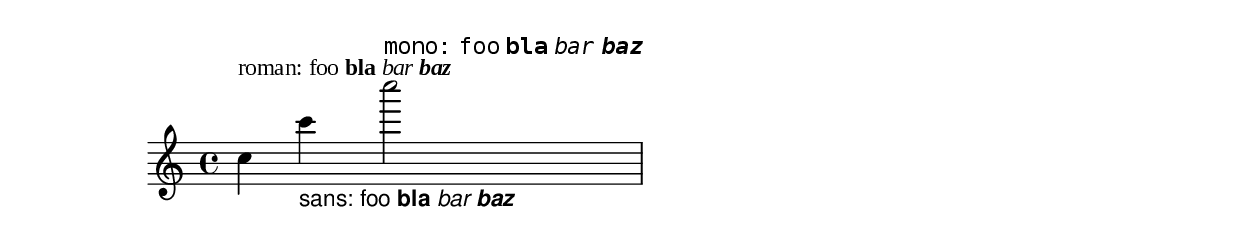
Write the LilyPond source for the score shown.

% DO NOT EDIT this file manually; it is automatically
% generated from Documentation/snippets/new
% Make any changes in Documentation/snippets/new/
% and then run scripts/auxiliar/makelsr.py
%
% This file is in the public domain.
%% Note: this file works from version 2.18.0
\version "2.18.0"

\header {
  lsrtags = "text, tweaks-and-overrides"

  texidoc = "
The default font families for text can be overridden with
@code{make-pango-font-tree}.

"
  doctitle = "Changing the default text font family"
} % begin verbatim


\paper {
  % change for other default global staff size.
  myStaffSize = #20
  %{
     run
         lilypond -dshow-available-fonts blabla
     to show all fonts available in the process log.
  %}

  #(define fonts
    (make-pango-font-tree "Times New Roman"
                          "Nimbus Sans,Nimbus Sans L"
                          "Luxi Mono"
;;                        "Helvetica"
;;                        "Courier"
     (/ myStaffSize 20)))
}

\relative c'' {
  c4^\markup {
    roman: foo \bold bla \italic bar \italic \bold baz
  }
  c'4_\markup {
    \override #'(font-family . sans)
    {
      sans: foo \bold bla \italic bar \italic \bold baz
    }
  }
  c'2^\markup {
    \override #'(font-family . typewriter)
    {
      mono: foo \bold bla \italic bar \italic \bold baz
    }
  }
}
